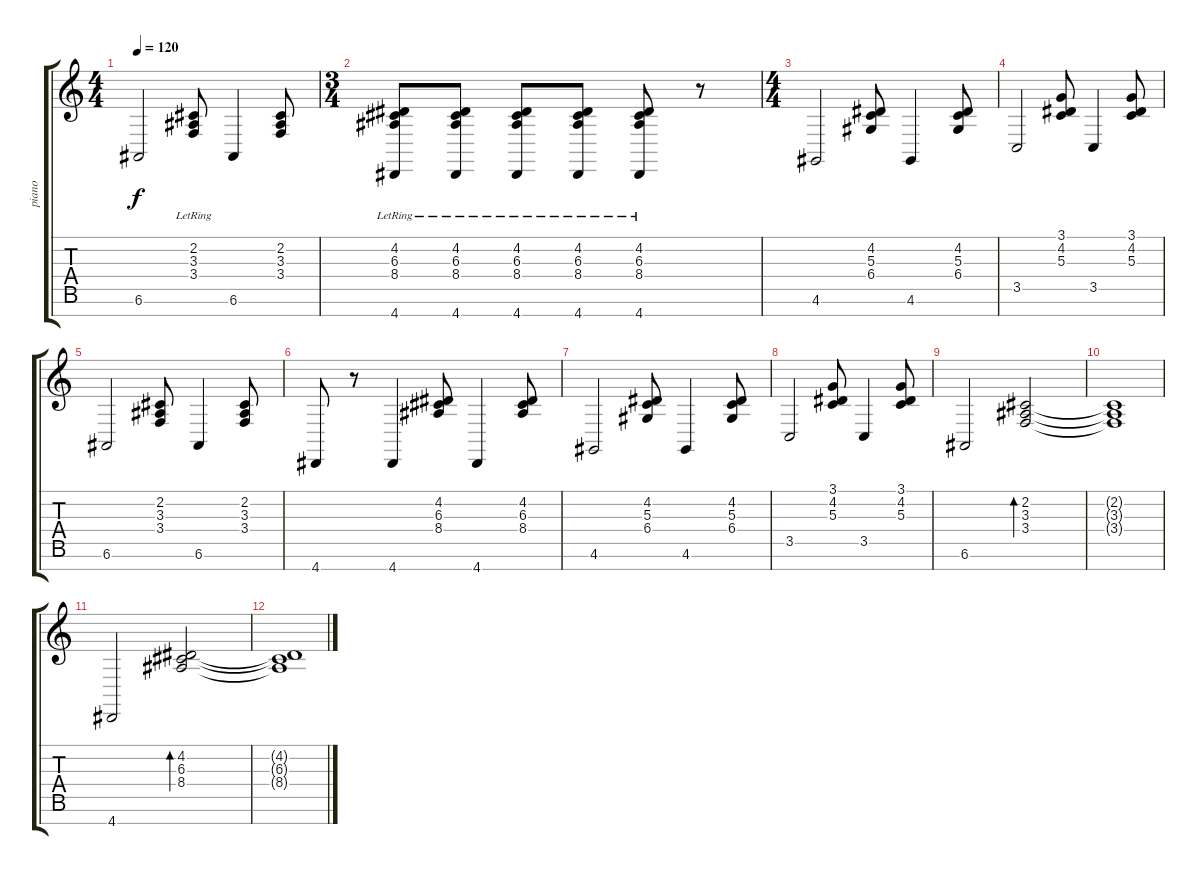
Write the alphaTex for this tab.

\track ("piano" "piano") {instrument acousticgrandpiano}
\staff {score tabs}
\tuning (E4 B3 G3 D3 A2 E2 B1) {hide}
\ts (4 4)
\tempo 120
\clef g2
\ks c
6.6.2{dy f} (2.2 3.3{lr} 3.4).8 6.6.4 (2.2 3.3 3.4).8 |
\ts (3 4)
(4.2 6.3 8.4{lr} 4.7).8 (4.2 6.3 8.4{lr} 4.7).8 (4.2 6.3 8.4{lr} 4.7).8 (4.2 6.3 8.4{lr} 4.7).8 (4.2 6.3 8.4{lr} 4.7).8 r.8 |
\ts (4 4)
4.6.2 (4.2 5.3 6.4).8 4.6.4 (4.2 5.3 6.4).8 |
3.5.2 (3.1 4.2 5.3).8 3.5.4 (3.1 4.2 5.3).8 |
6.6.2 (2.2 3.3 3.4).8 6.6.4 (2.2 3.3 3.4).8 |
4.7.8 r.8 4.7.4 (4.2 6.3 8.4).8 4.7.4 (4.2 6.3 8.4).8 |
4.6.2 (4.2 5.3 6.4).8 4.6.4 (4.2 5.3 6.4).8 |
3.5.2 (3.1 4.2 5.3).8 3.5.4 (3.1 4.2 5.3).8 |
6.6.2 (2.2 3.3 3.4).2{bd 480} |
(2.2{t} 3.3{t} 3.4{t}).1 |
4.7.2 (4.2 6.3 8.4).2{bd 480} |
(4.2{t} 6.3{t} 8.4{t}).1
